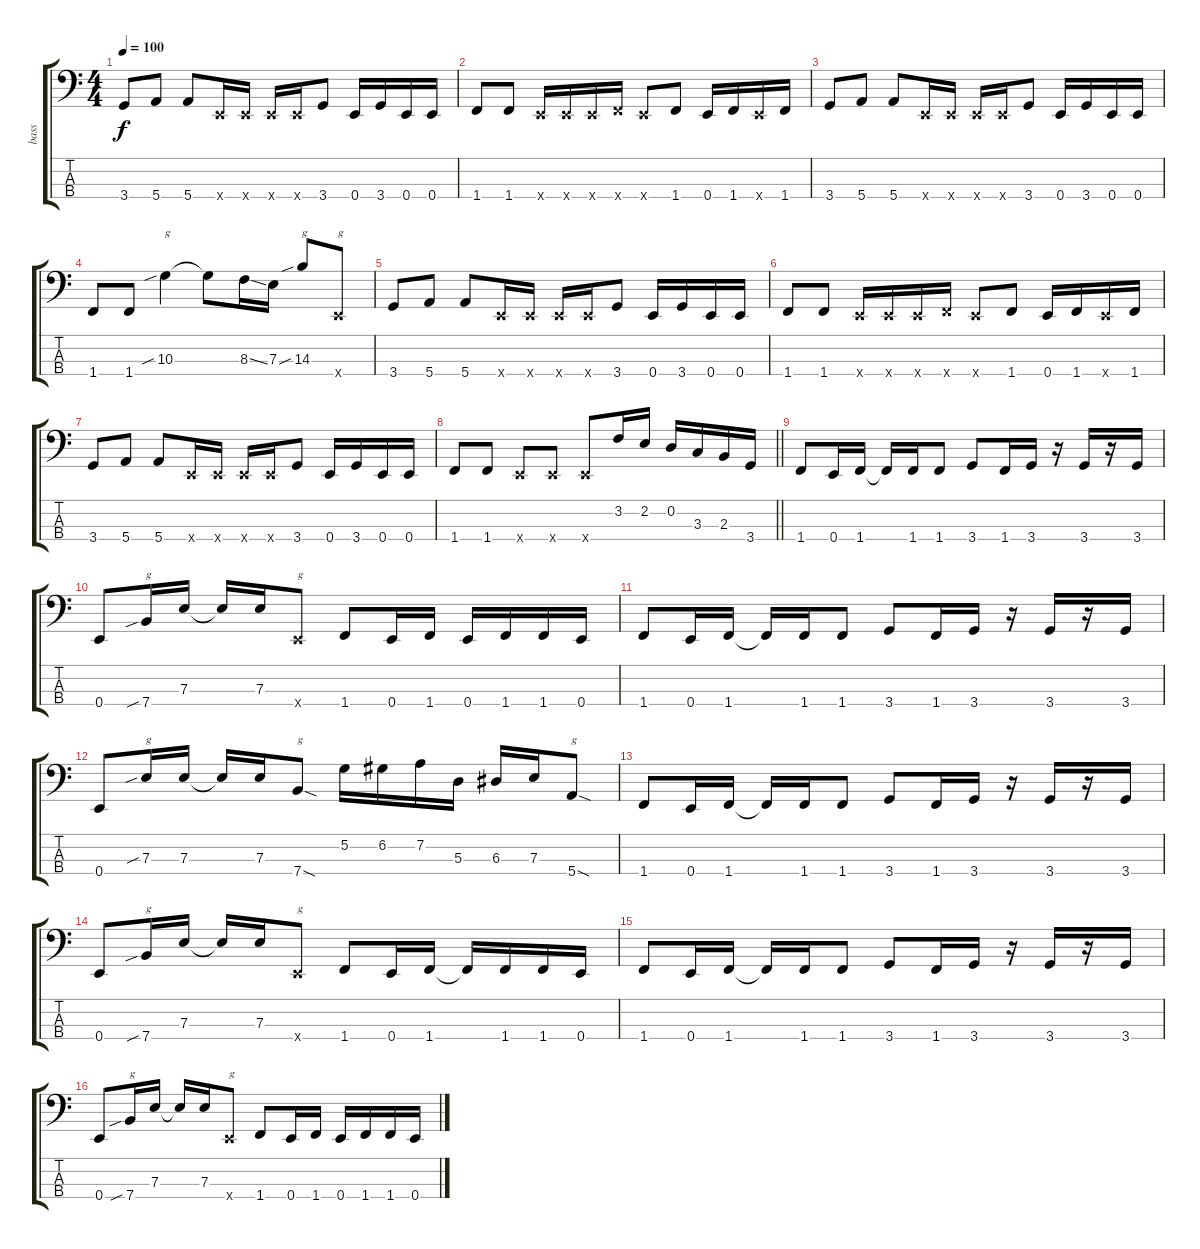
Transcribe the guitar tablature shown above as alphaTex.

\track ("bass" "bass") {instrument electricbasspick}
\staff {score tabs}
\tuning (G2 D2 A1 E1) {hide}
\ts (4 4)
\tempo 100
\clef f4
\ks c
3.4.8{dy f} 5.4.8 5.4.8 0.4{x}.16 0.4{x}.16 0.4{x}.16 0.4{x}.16 3.4.8 0.4.16 3.4.16 0.4.16 0.4.16 |
1.4.8 1.4.8 0.4{x}.16 0.4{x}.16 0.4{x}.16 1.4{x}.16 0.4{x}.8 1.4.8 0.4.16 1.4.16 0.4{x}.16 1.4.16 |
3.4.8 5.4.8 5.4.8 0.4{x}.16 0.4{x}.16 0.4{x}.16 0.4{x}.16 3.4.8 0.4.16 3.4.16 0.4.16 0.4.16 |
1.4.8 1.4.8 10.3{sib}.4{txt "g"} 10.3{t}.8 8.3{ss}.16 7.3.16 14.3{sib}.8{txt "g"} 0.4{x}.8{txt "g"} |
3.4.8 5.4.8 5.4.8 0.4{x}.16 0.4{x}.16 0.4{x}.16 0.4{x}.16 3.4.8 0.4.16 3.4.16 0.4.16 0.4.16 |
1.4.8 1.4.8 0.4{x}.16 0.4{x}.16 0.4{x}.16 1.4{x}.16 0.4{x}.8 1.4.8 0.4.16 1.4.16 0.4{x}.16 1.4.16 |
3.4.8 5.4.8 5.4.8 0.4{x}.16 0.4{x}.16 0.4{x}.16 0.4{x}.16 3.4.8 0.4.16 3.4.16 0.4.16 0.4.16 |
\barLineRight lightlight
1.4.8 1.4.8 0.4{x}.8 0.4{x}.8 0.4{x}.8 3.2.16 2.2.16 0.2.16 3.3.16 2.3.16 3.4.16 |
1.4.8 0.4.16 1.4.16 1.4{t}.16 1.4.16 1.4.8 3.4.8 1.4.16 3.4.16 r.16 3.4.16 r.16 3.4.16 |
0.4.8 7.4{sib}.16{txt "g"} 7.3.16 7.3{t}.16 7.3.16 0.4{x}.8{txt "g"} 1.4.8 0.4.16 1.4.16 0.4.16 1.4.16 1.4.16 0.4.16 |
1.4.8 0.4.16 1.4.16 1.4{t}.16 1.4.16 1.4.8 3.4.8 1.4.16 3.4.16 r.16 3.4.16 r.16 3.4.16 |
0.4.8 7.3{sib}.16{txt "g"} 7.3.16 7.3{t}.16 7.3.16 7.4{sod}.8{txt "g"} 5.2.16 6.2.16 7.2.16 5.3.16 6.3.16 7.3.16 5.4{sod}.8{txt "g"} |
1.4.8 0.4.16 1.4.16 1.4{t}.16 1.4.16 1.4.8 3.4.8 1.4.16 3.4.16 r.16 3.4.16 r.16 3.4.16 |
0.4.8 7.4{sib}.16{txt "g"} 7.3.16 7.3{t}.16 7.3.16 0.4{x}.8{txt "g"} 1.4.8 0.4.16 1.4.16 1.4{t}.16 1.4.16 1.4.16 0.4.16 |
1.4.8 0.4.16 1.4.16 1.4{t}.16 1.4.16 1.4.8 3.4.8 1.4.16 3.4.16 r.16 3.4.16 r.16 3.4.16 |
0.4.8 7.4{sib}.16{txt "g"} 7.3.16 7.3{t}.16 7.3.16 0.4{x}.8{txt "g"} 1.4.8 0.4.16 1.4.16 0.4.16 1.4.16 1.4.16 0.4.16
